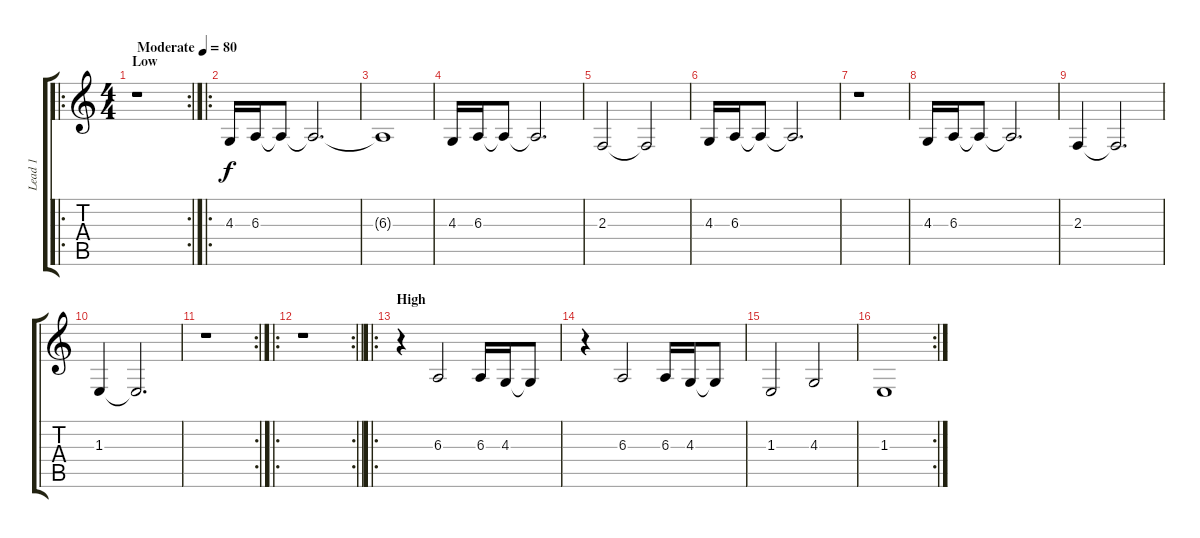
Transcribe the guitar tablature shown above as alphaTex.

\track ("Lead 1" "Lead 1") {instrument lead5charang}
\staff {score tabs}
\tuning (C4 G3 Eb3 Bb2 F2 C2) {hide}
\ro
\rc 2
\ts (4 4)
\section ("" "Low")
\tempo (80 "Moderate")
\clef g2
\ks c
r.1{dy f instrument lead5charang} |
\ro
4.3.16{volume 12} 6.3.16 6.3{t}.8 6.3{t}.2{d volume 6} |
6.3{t}.1 |
4.3.16{volume 12} 6.3.16 6.3{t}.8 6.3{t}.2{d volume 7} |
2.3.2{volume 12} 2.3{t}.2{volume 7} |
4.3.16{volume 12} 6.3.16 6.3{t}.8 6.3{t}.2{d volume 7} |
r.1 |
4.3.16{volume 12} 6.3.16 6.3{t}.8 6.3{t}.2{d volume 7} |
2.3.4{volume 12} 2.3{t}.2{d volume 6} |
1.3.4{volume 12} 1.3{t}.2{d volume 7} |
\rc 2
r.1 |
\ro
\rc 2
\barLineRight lightlight
r.1 |
\ro
\section ("" "High")
r.4{volume 10} 6.3.2 6.3.16 4.3.16 4.3{t}.8 |
r.4 6.3.2 6.3.16 4.3.16 4.3{t}.8 |
1.3.2 4.3.2 |
\rc 2
1.3.1
